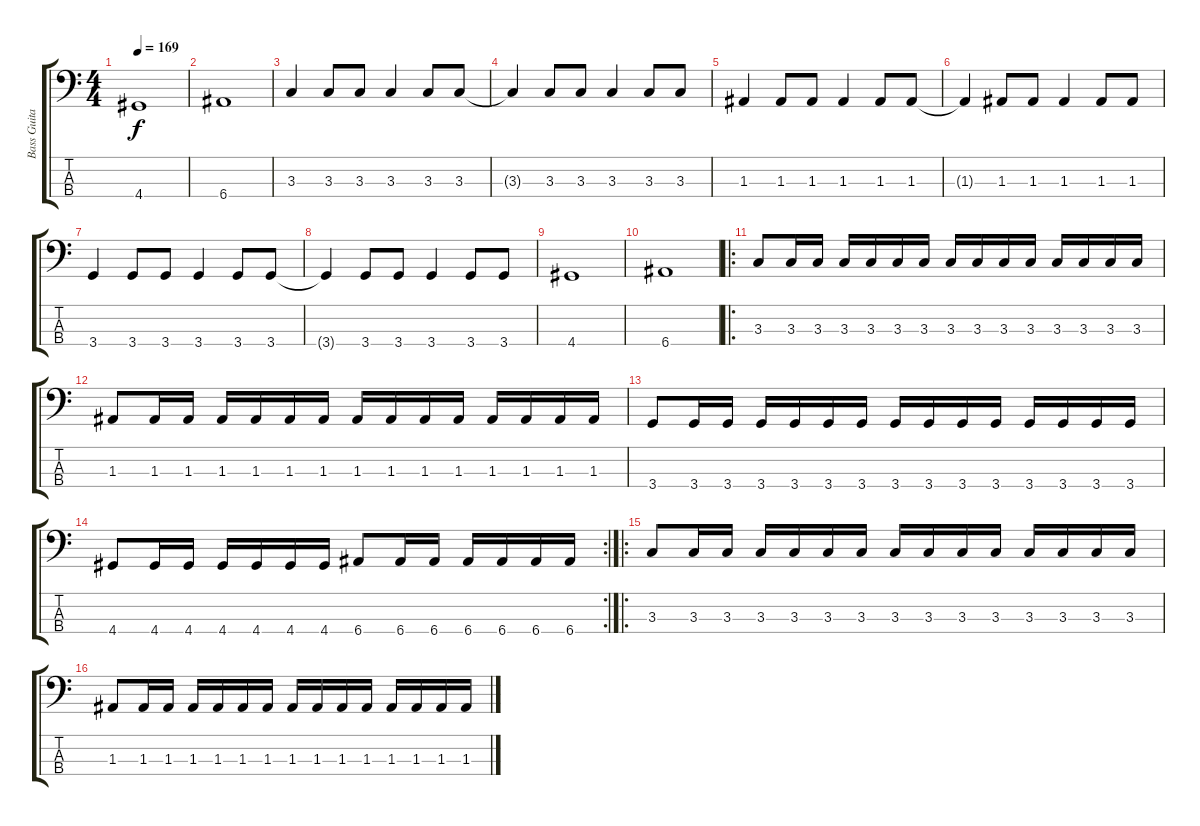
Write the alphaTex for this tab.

\track ("Bass Guitar" "Bass Guita") {instrument electricbassfinger}
\staff {score tabs}
\tuning (G2 D2 A1 E1) {hide}
\ts (4 4)
\tempo 169
\clef f4
\ks c
4.4.1{dy f} |
6.4.1 |
3.3.4 3.3.8 3.3.8 3.3.4 3.3.8 3.3.8 |
3.3{t}.4 3.3.8 3.3.8 3.3.4 3.3.8 3.3.8 |
1.3.4 1.3.8 1.3.8 1.3.4 1.3.8 1.3.8 |
1.3{t}.4 1.3.8 1.3.8 1.3.4 1.3.8 1.3.8 |
3.4.4 3.4.8 3.4.8 3.4.4 3.4.8 3.4.8 |
3.4{t}.4 3.4.8 3.4.8 3.4.4 3.4.8 3.4.8 |
4.4.1 |
6.4.1 |
\ro
3.3.8 3.3.16 3.3.16 3.3.16 3.3.16 3.3.16 3.3.16 3.3.16 3.3.16 3.3.16 3.3.16 3.3.16 3.3.16 3.3.16 3.3.16 |
1.3.8 1.3.16 1.3.16 1.3.16 1.3.16 1.3.16 1.3.16 1.3.16 1.3.16 1.3.16 1.3.16 1.3.16 1.3.16 1.3.16 1.3.16 |
3.4.8 3.4.16 3.4.16 3.4.16 3.4.16 3.4.16 3.4.16 3.4.16 3.4.16 3.4.16 3.4.16 3.4.16 3.4.16 3.4.16 3.4.16 |
\rc 2
4.4.8 4.4.16 4.4.16 4.4.16 4.4.16 4.4.16 4.4.16 6.4.8 6.4.16 6.4.16 6.4.16 6.4.16 6.4.16 6.4.16 |
\ro
3.3.8 3.3.16 3.3.16 3.3.16 3.3.16 3.3.16 3.3.16 3.3.16 3.3.16 3.3.16 3.3.16 3.3.16 3.3.16 3.3.16 3.3.16 |
1.3.8 1.3.16 1.3.16 1.3.16 1.3.16 1.3.16 1.3.16 1.3.16 1.3.16 1.3.16 1.3.16 1.3.16 1.3.16 1.3.16 1.3.16
